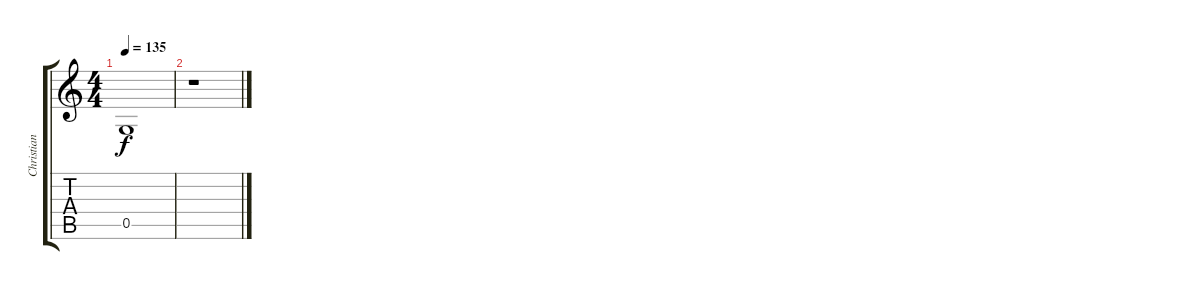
\track ("Christian Andreu" "Christian ") {instrument distortionguitar}
\staff {score tabs}
\tuning (D4 A3 F3 C3 G2 D2) {hide}
\ts (4 4)
\tempo 135
\clef g2
\ks c
0.5{t}.1{dy f} |
r.1
